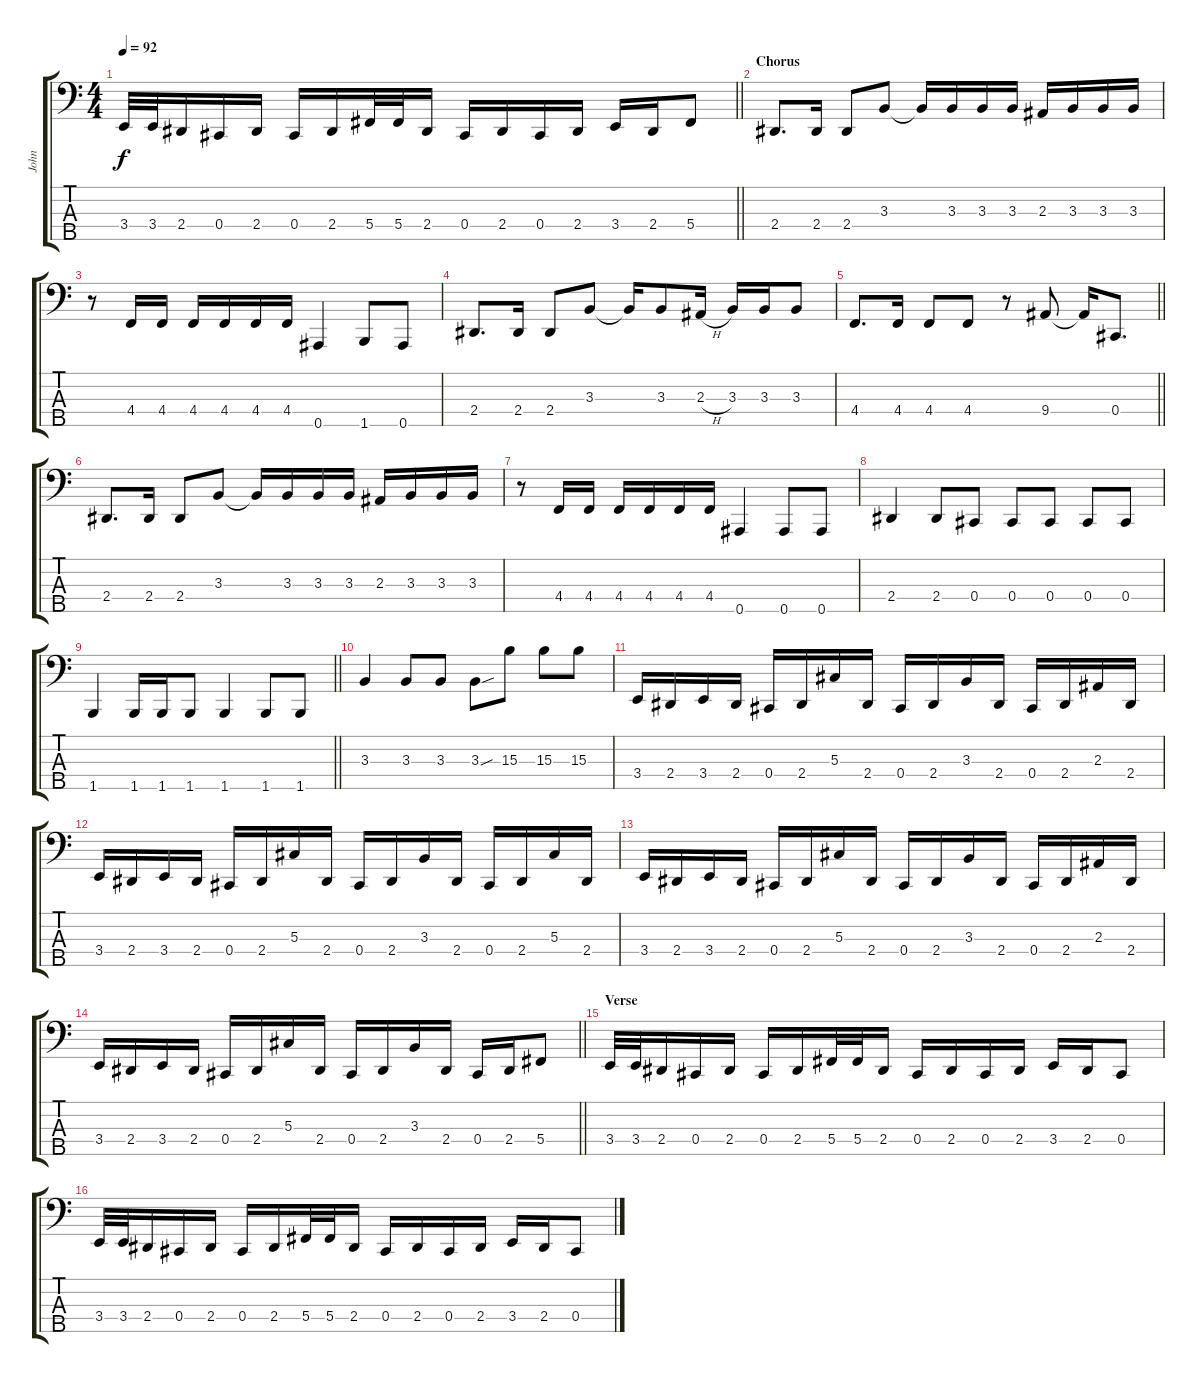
\track ("John" "John") {instrument electricbasspick}
\staff {score tabs}
\tuning (Gb2 Db2 Ab1 Db1 Bb0) {hide}
\ts (4 4)
\tempo 92
\clef f4
\barLineRight lightlight
\ks c
3.4.32{dy f} 3.4.32 2.4.16 0.4.16 2.4.16 0.4.16 2.4.16 5.4.32 5.4.32 2.4.16 0.4.16 2.4.16 0.4.16 2.4.16 3.4.16 2.4.16 5.4.8 |
\section ("" "Chorus")
2.4.8{d} 2.4.16 2.4.8 3.3.8 3.3{t}.16 3.3.16 3.3.16 3.3.16 2.3.16 3.3.16 3.3.16 3.3.16 |
r.8 4.4.16 4.4.16 4.4.16 4.4.16 4.4.16 4.4.16 0.5.4 1.5.8 0.5.8 |
2.4.8{d} 2.4.16 2.4.8 3.3.8 3.3{t}.16 3.3.8 2.3{h}.16 3.3.16 3.3.16 3.3.8 |
\barLineRight lightlight
4.4.8{d} 4.4.16 4.4.8 4.4.8 r.8 9.4.8 9.4{t}.16 0.4.8{d} |
2.4.8{d} 2.4.16 2.4.8 3.3.8 3.3{t}.16 3.3.16 3.3.16 3.3.16 2.3.16 3.3.16 3.3.16 3.3.16 |
r.8 4.4.16 4.4.16 4.4.16 4.4.16 4.4.16 4.4.16 0.5.4 0.5.8 0.5.8 |
2.4.4 2.4.8 0.4.8 0.4.8 0.4.8 0.4.8 0.4.8 |
\barLineRight lightlight
1.5.4 1.5.16 1.5.16 1.5.8 1.5.4 1.5.8 1.5.8 |
3.3.4 3.3.8 3.3.8 3.3{sou}.8 15.3.8 15.3.8 15.3.8 |
3.4.16 2.4.16 3.4.16 2.4.16 0.4.16 2.4.16 5.3.16 2.4.16 0.4.16 2.4.16 3.3.16 2.4.16 0.4.16 2.4.16 2.3.16 2.4.16 |
3.4.16 2.4.16 3.4.16 2.4.16 0.4.16 2.4.16 5.3.16 2.4.16 0.4.16 2.4.16 3.3.16 2.4.16 0.4.16 2.4.16 5.3.16 2.4.16 |
3.4.16 2.4.16 3.4.16 2.4.16 0.4.16 2.4.16 5.3.16 2.4.16 0.4.16 2.4.16 3.3.16 2.4.16 0.4.16 2.4.16 2.3.16 2.4.16 |
\barLineRight lightlight
3.4.16 2.4.16 3.4.16 2.4.16 0.4.16 2.4.16 5.3.16 2.4.16 0.4.16 2.4.16 3.3.16 2.4.16 0.4.16 2.4.16 5.4.8 |
\section ("" "Verse")
3.4.32 3.4.32 2.4.16 0.4.16 2.4.16 0.4.16 2.4.16 5.4.32 5.4.32 2.4.16 0.4.16 2.4.16 0.4.16 2.4.16 3.4.16 2.4.16 0.4.8 |
3.4.32 3.4.32 2.4.16 0.4.16 2.4.16 0.4.16 2.4.16 5.4.32 5.4.32 2.4.16 0.4.16 2.4.16 0.4.16 2.4.16 3.4.16 2.4.16 0.4.8
